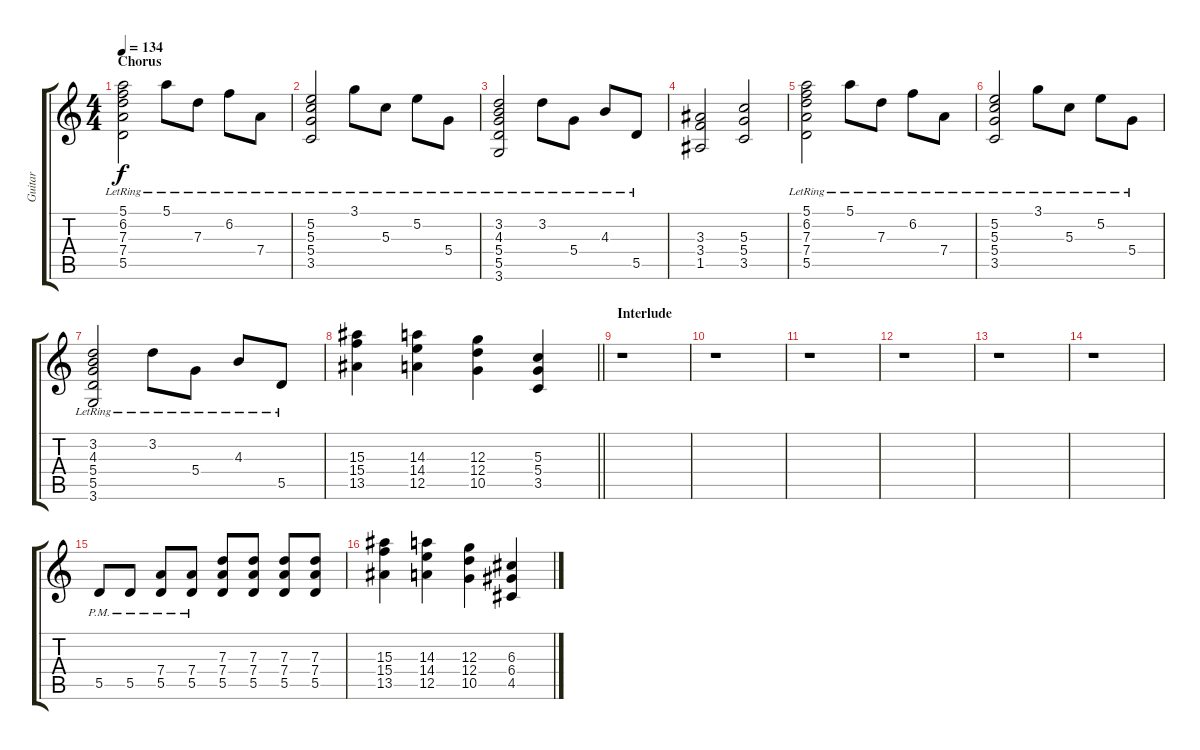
\track ("Guitar" "Guitar") {instrument distortionguitar}
\staff {score tabs}
\tuning (E4 B3 G3 D3 A2 E2) {hide}
\ts (4 4)
\section ("" "Chorus")
\tempo 134
\clef g2
\ks c
(5.1{lr} 6.2{lr} 7.3{lr} 7.4{lr} 5.5{lr}).2{dy f} 5.1{lr}.8 7.3{lr}.8 6.2{lr}.8 7.4{lr}.8 |
(5.2{lr} 5.3{lr} 5.4{lr} 3.5{lr}).2 3.1{lr}.8 5.3{lr}.8 5.2{lr}.8 5.4{lr}.8 |
(3.2{lr} 4.3{lr} 5.4{lr} 5.5{lr} 3.6{lr}).2 3.2{lr}.8 5.4{lr}.8 4.3{lr}.8 5.5{lr}.8 |
(3.3 3.4 1.5).2 (5.3 5.4 3.5).2 |
(5.1{lr} 6.2{lr} 7.3{lr} 7.4{lr} 5.5{lr}).2 5.1{lr}.8 7.3{lr}.8 6.2{lr}.8 7.4{lr}.8 |
(5.2{lr} 5.3{lr} 5.4{lr} 3.5{lr}).2 3.1{lr}.8 5.3{lr}.8 5.2{lr}.8 5.4{lr}.8 |
(3.2{lr} 4.3{lr} 5.4{lr} 5.5{lr} 3.6{lr}).2 3.2{lr}.8 5.4{lr}.8 4.3{lr}.8 5.5{lr}.8 |
\barLineRight lightlight
(15.3 15.4 13.5).4 (14.3 14.4 12.5).4 (12.3 12.4 10.5).4 (5.3 5.4 3.5).4 |
\section ("" "Interlude")
r.1 |
r.1 |
r.1 |
r.1 |
r.1 |
r.1 |
5.5{pm}.8 5.5{pm}.8 (7.4 5.5{pm}).8 (7.4 5.5{pm}).8 (7.3 7.4 5.5).8 (7.3 7.4 5.5).8 (7.3 7.4 5.5).8 (7.3 7.4 5.5).8 |
(15.3 15.4 13.5).4 (14.3 14.4 12.5).4 (12.3 12.4 10.5).4 (6.3 6.4 4.5).4
